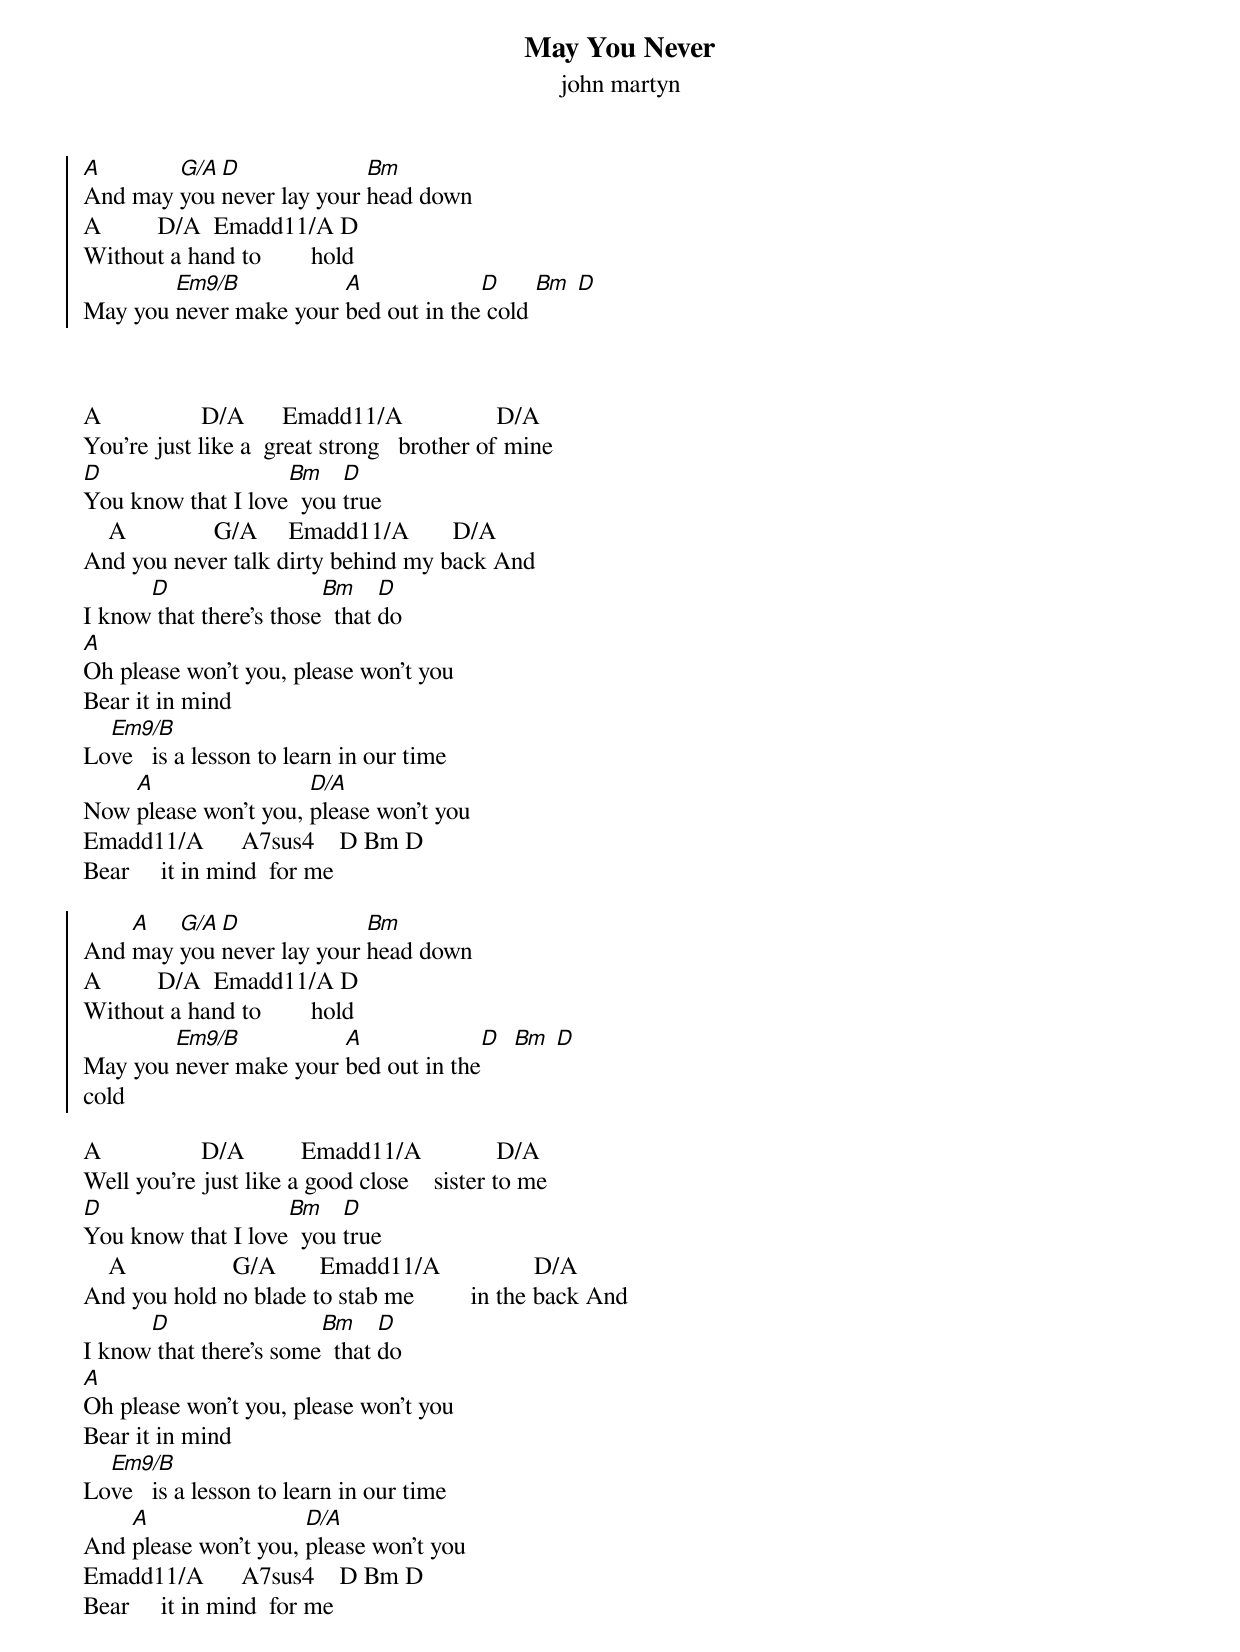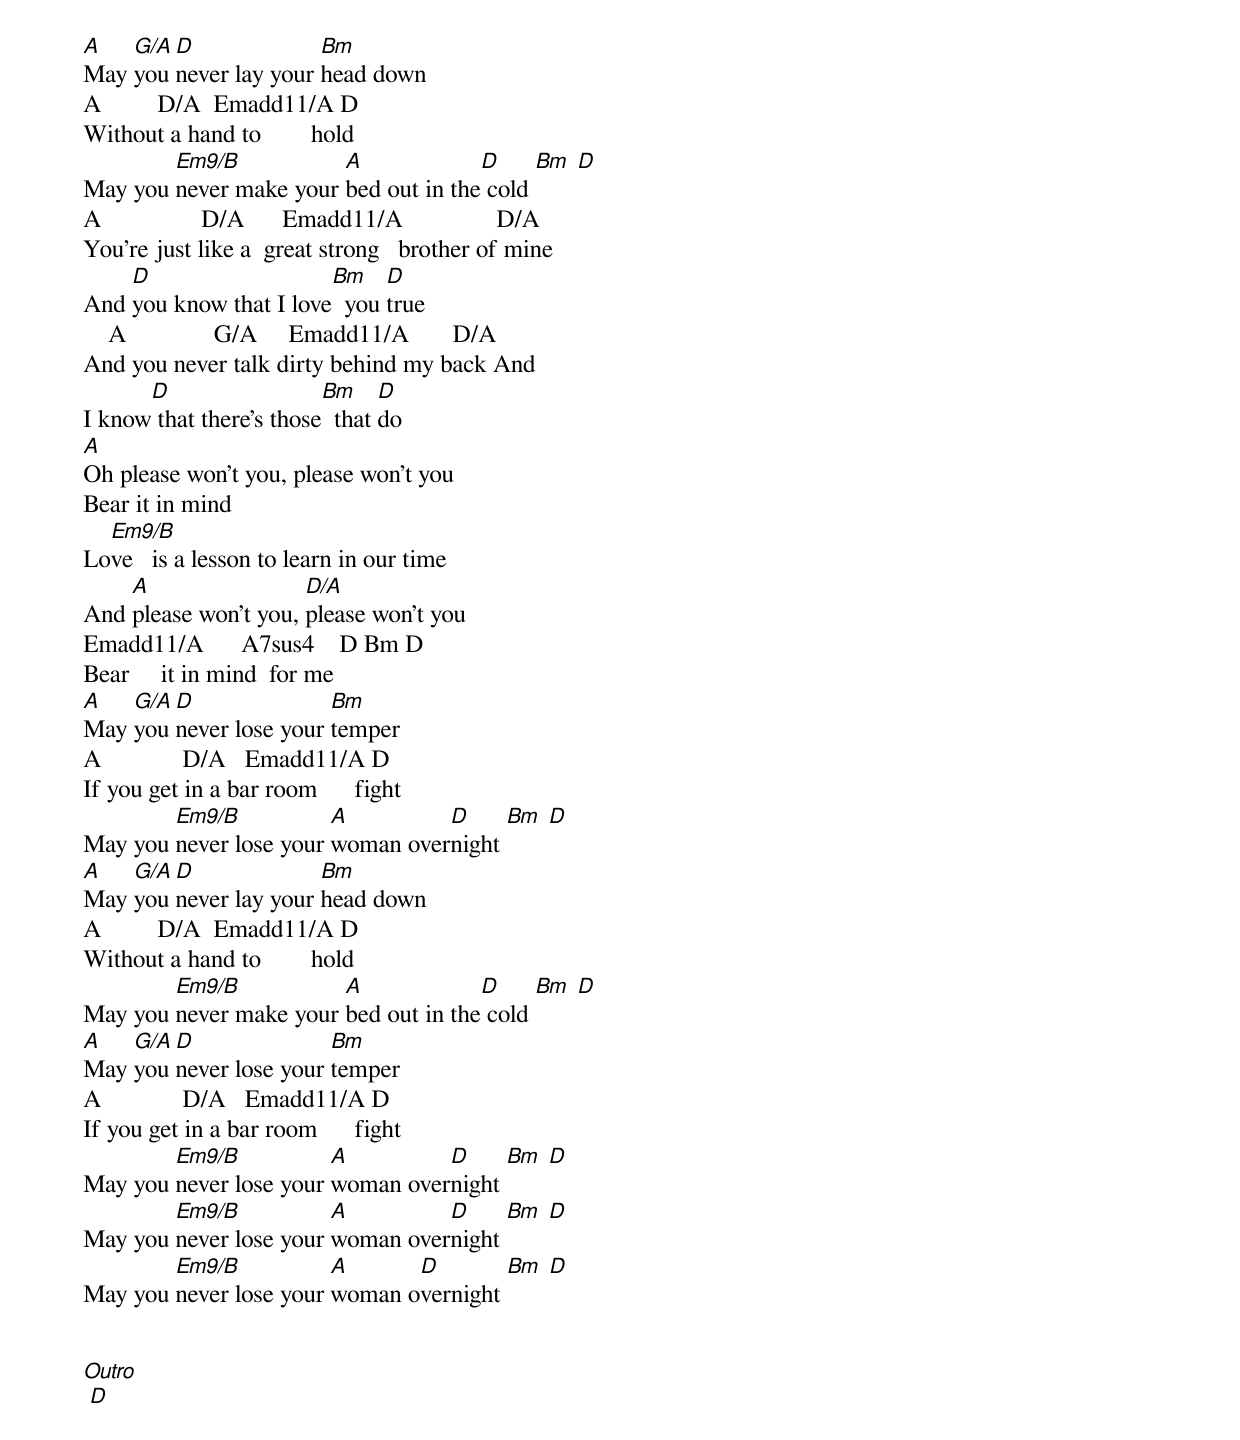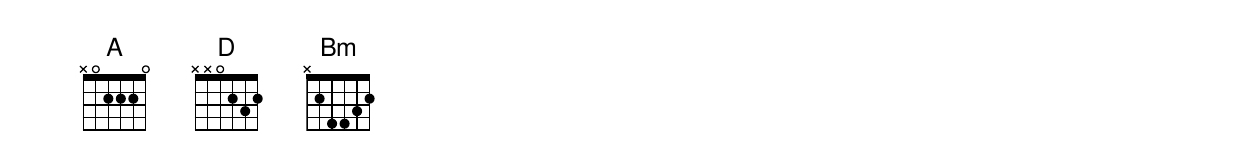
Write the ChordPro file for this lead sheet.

{title: May You Never}
{subtitle: john martyn}

{soc}
[A]And may [G/A]you [D]never lay your [Bm]head down
A         D/A  Emadd11/A D
Without a hand to        hold
May you [Em9/B]never make your [A]bed out in the[D] cold [Bm] [D]
{eoc}



A                D/A      Emadd11/A               D/A
You're just like a  great strong   brother of mine
[D]You know that I love[Bm]  you [D]true
    A              G/A     Emadd11/A       D/A
And you never talk dirty behind my back And
I know[D] that there's those[Bm]  that [D]do
[A]Oh please won't you, please won't you
Bear it in mind
Lo[Em9/B]ve   is a lesson to learn in our time
Now [A]please won't you, [D/A]please won't you
Emadd11/A      A7sus4    D Bm D
Bear     it in mind  for me

{soc}
And [A]may [G/A]you [D]never lay your [Bm]head down
A         D/A  Emadd11/A D
Without a hand to        hold
May you [Em9/B]never make your [A]bed out in the[D]  [Bm] [D]
cold
{eoc}

A                D/A         Emadd11/A            D/A
Well you're just like a good close    sister to me
[D]You know that I love[Bm]  you [D]true
    A                 G/A       Emadd11/A               D/A
And you hold no blade to stab me         in the back And
I know[D] that there's some[Bm]  that [D]do
[A]Oh please won't you, please won't you
Bear it in mind
Lo[Em9/B]ve   is a lesson to learn in our time
And [A]please won't you, [D/A]please won't you
Emadd11/A      A7sus4    D Bm D
Bear     it in mind  for me
[A]May [G/A]you [D]never lay your [Bm]head down
A         D/A  Emadd11/A D
Without a hand to        hold
May you [Em9/B]never make your [A]bed out in the[D] cold [Bm] [D]
A                D/A      Emadd11/A               D/A
You're just like a  great strong   brother of mine
And [D]you know that I love[Bm]  you [D]true
    A              G/A     Emadd11/A       D/A
And you never talk dirty behind my back And
I know[D] that there's those[Bm]  that [D]do
[A]Oh please won't you, please won't you
Bear it in mind
Lo[Em9/B]ve   is a lesson to learn in our time
And [A]please won't you, [D/A]please won't you
Emadd11/A      A7sus4    D Bm D
Bear     it in mind  for me
[A]May [G/A]you [D]never lose your [Bm]temper
A             D/A   Emadd11/A D
If you get in a bar room      fight
May you [Em9/B]never lose your [A]woman over[D]night [Bm] [D]
[A]May [G/A]you [D]never lay your [Bm]head down
A         D/A  Emadd11/A D
Without a hand to        hold
May you [Em9/B]never make your [A]bed out in the[D] cold [Bm] [D]
[A]May [G/A]you [D]never lose your [Bm]temper
A             D/A   Emadd11/A D
If you get in a bar room      fight
May you [Em9/B]never lose your [A]woman over[D]night [Bm] [D]
May you [Em9/B]never lose your [A]woman over[D]night [Bm] [D]
May you [Em9/B]never lose your [A]woman o[D]vernight [Bm] [D]


[Outro]
 [D]

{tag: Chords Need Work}
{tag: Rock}
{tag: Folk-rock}
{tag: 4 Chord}
